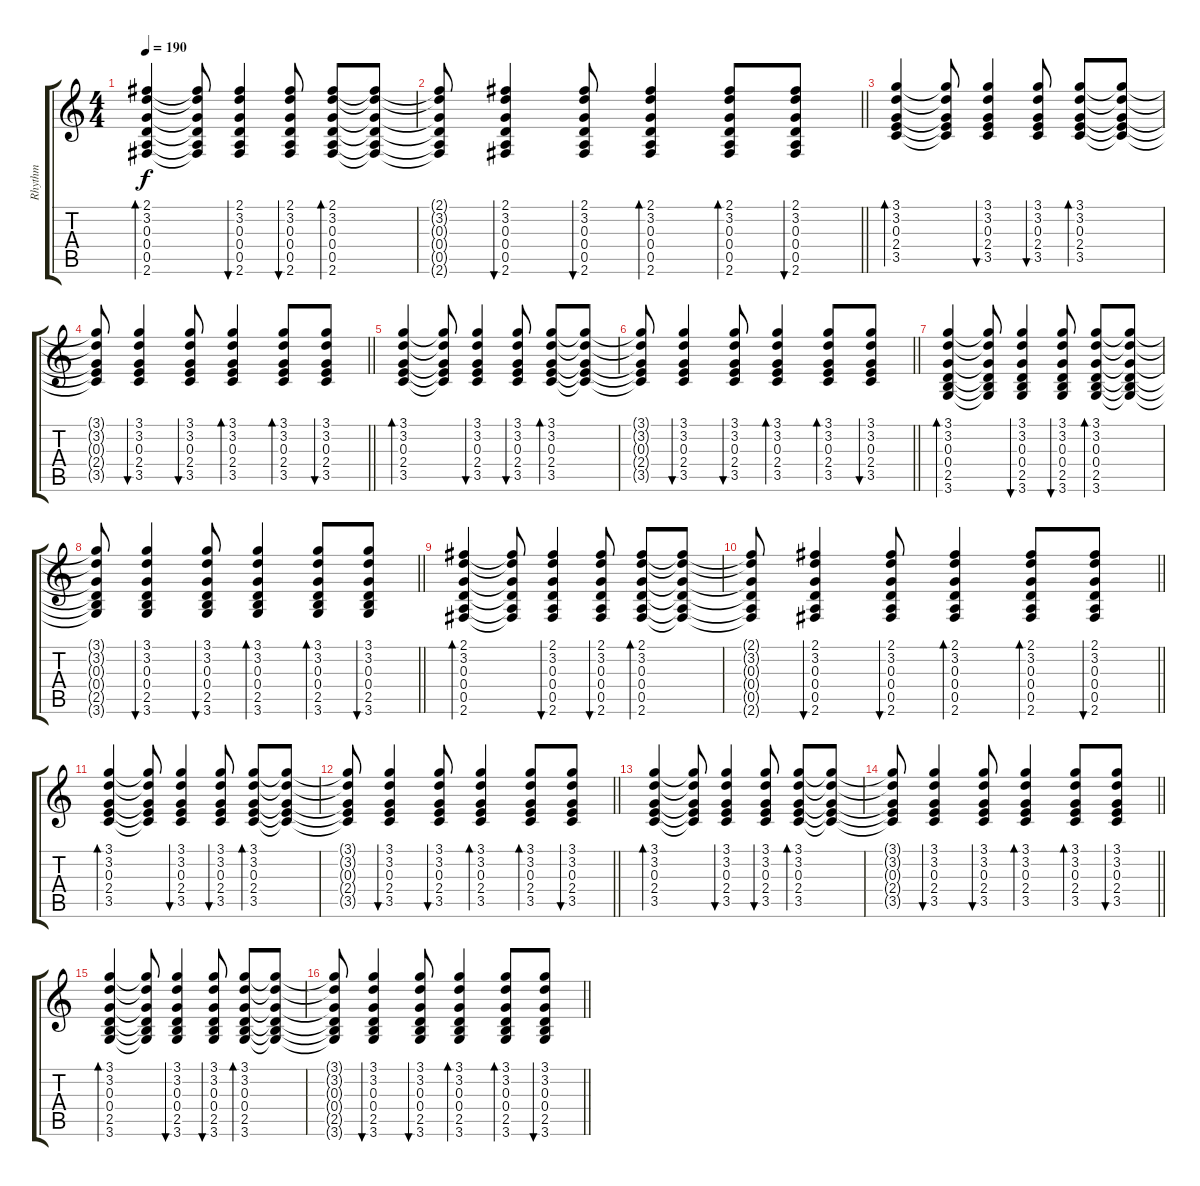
\track ("Rhythm" "Rhythm") {instrument acousticguitarsteel}
\staff {score tabs}
\tuning (E4 B3 G3 D3 A2 E2) {hide}
\ts (4 4)
\tempo 190
\clef g2
\ks c
(2.1 3.2 0.3 0.4 0.5 2.6).4{bd 60 dy f} (2.1{t} 3.2{t} 0.3{t} 0.4{t} 0.5{t} 2.6{t}).8 (2.1 3.2 0.3 0.4 0.5 2.6).4{bu 60} (2.1 3.2 0.3 0.4 0.5 2.6).8{bu 60} (2.1 3.2 0.3 0.4 0.5 2.6).8{bd 60} (2.1{t} 3.2{t} 0.3{t} 0.4{t} 0.5{t} 2.6{t}).8 |
\barLineRight lightlight
(2.1{t} 3.2{t} 0.3{t} 0.4{t} 0.5{t} 2.6{t}).8 (2.1 3.2 0.3 0.4 0.5 2.6).4{bu 60} (2.1 3.2 0.3 0.4 0.5 2.6).8{bu 60} (2.1 3.2 0.3 0.4 0.5 2.6).4{bd 60} (2.1 3.2 0.3 0.4 0.5 2.6).8{bd 60} (2.1 3.2 0.3 0.4 0.5 2.6).8{bu 60} |
(3.1 3.2 0.3 2.4 3.5).4{bd 60} (3.1{t} 3.2{t} 0.3{t} 2.4{t} 3.5{t}).8 (3.1 3.2 0.3 2.4 3.5).4{bu 60} (3.1 3.2 0.3 2.4 3.5).8{bu 60} (3.1 3.2 0.3 2.4 3.5).8{bd 60} (3.1{t} 3.2{t} 0.3{t} 2.4{t} 3.5{t}).8 |
\barLineRight lightlight
(3.1{t} 3.2{t} 0.3{t} 2.4{t} 3.5{t}).8 (3.1 3.2 0.3 2.4 3.5).4{bu 60} (3.1 3.2 0.3 2.4 3.5).8{bu 60} (3.1 3.2 0.3 2.4 3.5).4{bd 60} (3.1 3.2 0.3 2.4 3.5).8{bd 60} (3.1 3.2 0.3 2.4 3.5).8{bu 60} |
(3.1 3.2 0.3 2.4 3.5).4{bd 60} (3.1{t} 3.2{t} 0.3{t} 2.4{t} 3.5{t}).8 (3.1 3.2 0.3 2.4 3.5).4{bu 60} (3.1 3.2 0.3 2.4 3.5).8{bu 60} (3.1 3.2 0.3 2.4 3.5).8{bd 60} (3.1{t} 3.2{t} 0.3{t} 2.4{t} 3.5{t}).8 |
\barLineRight lightlight
(3.1{t} 3.2{t} 0.3{t} 2.4{t} 3.5{t}).8 (3.1 3.2 0.3 2.4 3.5).4{bu 60} (3.1 3.2 0.3 2.4 3.5).8{bu 60} (3.1 3.2 0.3 2.4 3.5).4{bd 60} (3.1 3.2 0.3 2.4 3.5).8{bd 60} (3.1 3.2 0.3 2.4 3.5).8{bu 60} |
(3.1 3.2 0.3 0.4 2.5 3.6).4{bd 60} (3.1{t} 3.2{t} 0.3{t} 0.4{t} 2.5{t} 3.6{t}).8 (3.1 3.2 0.3 0.4 2.5 3.6).4{bu 60} (3.1 3.2 0.3 0.4 2.5 3.6).8{bu 60} (3.1 3.2 0.3 0.4 2.5 3.6).8{bd 60} (3.1{t} 3.2{t} 0.3{t} 0.4{t} 2.5{t} 3.6{t}).8 |
\barLineRight lightlight
(3.1{t} 3.2{t} 0.3{t} 0.4{t} 2.5{t} 3.6{t}).8 (3.1 3.2 0.3 0.4 2.5 3.6).4{bu 60} (3.1 3.2 0.3 0.4 2.5 3.6).8{bu 60} (3.1 3.2 0.3 0.4 2.5 3.6).4{bd 60} (3.1 3.2 0.3 0.4 2.5 3.6).8{bd 60} (3.1 3.2 0.3 0.4 2.5 3.6).8{bu 60} |
(2.1 3.2 0.3 0.4 0.5 2.6).4{bd 60} (2.1{t} 3.2{t} 0.3{t} 0.4{t} 0.5{t} 2.6{t}).8 (2.1 3.2 0.3 0.4 0.5 2.6).4{bu 60} (2.1 3.2 0.3 0.4 0.5 2.6).8{bu 60} (2.1 3.2 0.3 0.4 0.5 2.6).8{bd 60} (2.1{t} 3.2{t} 0.3{t} 0.4{t} 0.5{t} 2.6{t}).8 |
\barLineRight lightlight
(2.1{t} 3.2{t} 0.3{t} 0.4{t} 0.5{t} 2.6{t}).8 (2.1 3.2 0.3 0.4 0.5 2.6).4{bu 60} (2.1 3.2 0.3 0.4 0.5 2.6).8{bu 60} (2.1 3.2 0.3 0.4 0.5 2.6).4{bd 60} (2.1 3.2 0.3 0.4 0.5 2.6).8{bd 60} (2.1 3.2 0.3 0.4 0.5 2.6).8{bu 60} |
(3.1 3.2 0.3 2.4 3.5).4{bd 60} (3.1{t} 3.2{t} 0.3{t} 2.4{t} 3.5{t}).8 (3.1 3.2 0.3 2.4 3.5).4{bu 60} (3.1 3.2 0.3 2.4 3.5).8{bu 60} (3.1 3.2 0.3 2.4 3.5).8{bd 60} (3.1{t} 3.2{t} 0.3{t} 2.4{t} 3.5{t}).8 |
\barLineRight lightlight
(3.1{t} 3.2{t} 0.3{t} 2.4{t} 3.5{t}).8 (3.1 3.2 0.3 2.4 3.5).4{bu 60} (3.1 3.2 0.3 2.4 3.5).8{bu 60} (3.1 3.2 0.3 2.4 3.5).4{bd 60} (3.1 3.2 0.3 2.4 3.5).8{bd 60} (3.1 3.2 0.3 2.4 3.5).8{bu 60} |
(3.1 3.2 0.3 2.4 3.5).4{bd 60} (3.1{t} 3.2{t} 0.3{t} 2.4{t} 3.5{t}).8 (3.1 3.2 0.3 2.4 3.5).4{bu 60} (3.1 3.2 0.3 2.4 3.5).8{bu 60} (3.1 3.2 0.3 2.4 3.5).8{bd 60} (3.1{t} 3.2{t} 0.3{t} 2.4{t} 3.5{t}).8 |
\barLineRight lightlight
(3.1{t} 3.2{t} 0.3{t} 2.4{t} 3.5{t}).8 (3.1 3.2 0.3 2.4 3.5).4{bu 60} (3.1 3.2 0.3 2.4 3.5).8{bu 60} (3.1 3.2 0.3 2.4 3.5).4{bd 60} (3.1 3.2 0.3 2.4 3.5).8{bd 60} (3.1 3.2 0.3 2.4 3.5).8{bu 60} |
(3.1 3.2 0.3 0.4 2.5 3.6).4{bd 60} (3.1{t} 3.2{t} 0.3{t} 0.4{t} 2.5{t} 3.6{t}).8 (3.1 3.2 0.3 0.4 2.5 3.6).4{bu 60} (3.1 3.2 0.3 0.4 2.5 3.6).8{bu 60} (3.1 3.2 0.3 0.4 2.5 3.6).8{bd 60} (3.1{t} 3.2{t} 0.3{t} 0.4{t} 2.5{t} 3.6{t}).8 |
\barLineRight lightlight
(3.1{t} 3.2{t} 0.3{t} 0.4{t} 2.5{t} 3.6{t}).8 (3.1 3.2 0.3 0.4 2.5 3.6).4{bu 60} (3.1 3.2 0.3 0.4 2.5 3.6).8{bu 60} (3.1 3.2 0.3 0.4 2.5 3.6).4{bd 60} (3.1 3.2 0.3 0.4 2.5 3.6).8{bd 60} (3.1 3.2 0.3 0.4 2.5 3.6).8{bu 60}
